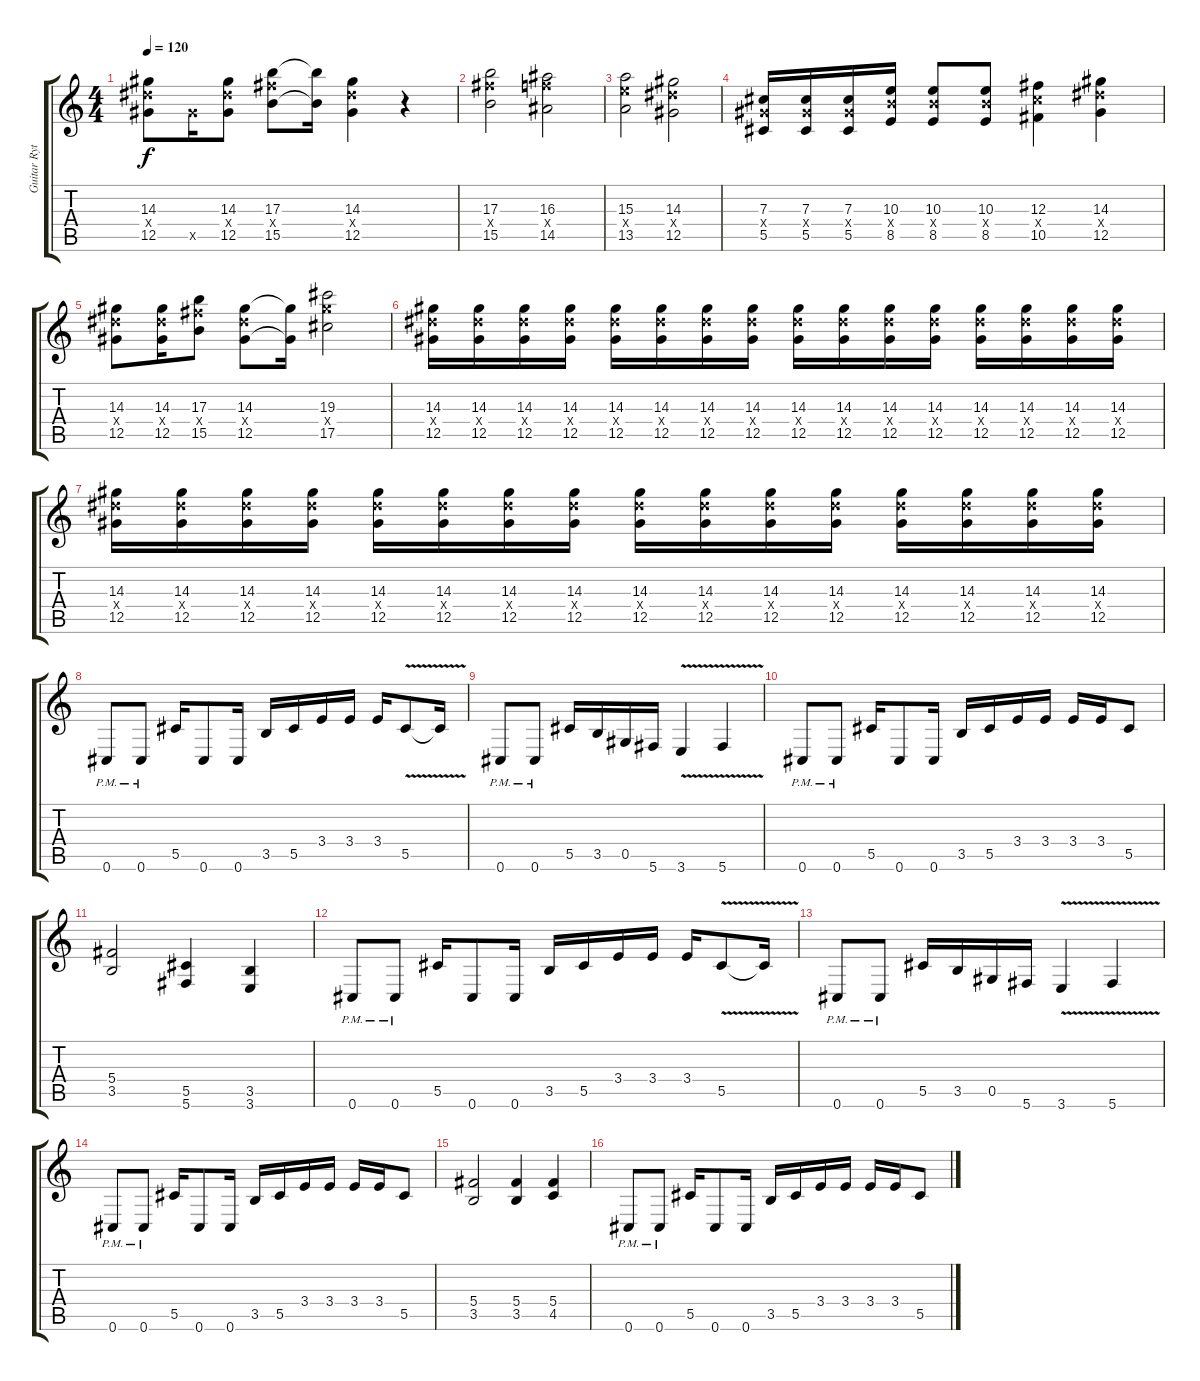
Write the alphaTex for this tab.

\track ("Guitar Rythm" "Guitar Ryt") {instrument distortionguitar}
\staff {score tabs}
\tuning (Eb4 Bb3 Gb3 Db3 Ab2 Db2) {hide}
\ts (4 4)
\tempo 120
\clef g2
\ks c
(14.3 14.4{x} 12.5).8{dy f} 12.5{x}.16 (14.3 14.4{x} 12.5).8 (17.3 17.4{x} 15.5).8 (17.3{t} 15.5{t}).16 (14.3 14.4{x} 12.5).4 r.4 |
(17.3 17.4{x} 15.5).2 (16.3 16.4{x} 14.5).2 |
(15.3 15.4{x} 13.5).2 (14.3 14.4{x} 12.5).2 |
(7.3 7.4{x} 5.5).16 (7.3 7.4{x} 5.5).16 (7.3 7.4{x} 5.5).16 (10.3 10.4{x} 8.5).16 (10.3 10.4{x} 8.5).8 (10.3 10.4{x} 8.5).8 (12.3 12.4{x} 10.5).4 (14.3 14.4{x} 12.5).4 |
(14.3 14.4{x} 12.5).8 (14.3 14.4{x} 12.5).16 (17.3 17.4{x} 15.5).8 (14.3 14.4{x} 12.5).8 (14.3{t} 12.5{t}).16 (19.3 19.4{x} 17.5).2 |
(14.3 14.4{x} 12.5).16 (14.3 14.4{x} 12.5).16 (14.3 14.4{x} 12.5).16 (14.3 14.4{x} 12.5).16 (14.3 14.4{x} 12.5).16 (14.3 14.4{x} 12.5).16 (14.3 14.4{x} 12.5).16 (14.3 14.4{x} 12.5).16 (14.3 14.4{x} 12.5).16 (14.3 14.4{x} 12.5).16 (14.3 14.4{x} 12.5).16 (14.3 14.4{x} 12.5).16 (14.3 14.4{x} 12.5).16 (14.3 14.4{x} 12.5).16 (14.3 14.4{x} 12.5).16 (14.3 14.4{x} 12.5).16 |
(14.3 14.4{x} 12.5).16 (14.3 14.4{x} 12.5).16 (14.3 14.4{x} 12.5).16 (14.3 14.4{x} 12.5).16 (14.3 14.4{x} 12.5).16 (14.3 14.4{x} 12.5).16 (14.3 14.4{x} 12.5).16 (14.3 14.4{x} 12.5).16 (14.3 14.4{x} 12.5).16 (14.3 14.4{x} 12.5).16 (14.3 14.4{x} 12.5).16 (14.3 14.4{x} 12.5).16 (14.3 14.4{x} 12.5).16 (14.3 14.4{x} 12.5).16 (14.3 14.4{x} 12.5).16 (14.3 14.4{x} 12.5).16 |
0.6{pm}.8 0.6{pm}.8 5.5.16 0.6.8 0.6.16 3.5.16 5.5.16 3.4.16 3.4.16 3.4.16 5.5{v}.8 5.5{t}.16 |
0.6{pm}.8 0.6{pm}.8 5.5.16 3.5.16 0.5.16 5.6.16 3.6{v}.4 5.6{v}.4 |
0.6{pm}.8 0.6{pm}.8 5.5.16 0.6.8 0.6.16 3.5.16 5.5.16 3.4.16 3.4.16 3.4.16 3.4.16 5.5.8 |
(5.4 3.5).2 (5.5 5.6).4 (3.5 3.6).4 |
0.6{pm}.8 0.6{pm}.8 5.5.16 0.6.8 0.6.16 3.5.16 5.5.16 3.4.16 3.4.16 3.4.16 5.5{v}.8 5.5{t}.16 |
0.6{pm}.8 0.6{pm}.8 5.5.16 3.5.16 0.5.16 5.6.16 3.6{v}.4 5.6{v}.4 |
0.6{pm}.8 0.6{pm}.8 5.5.16 0.6.8 0.6.16 3.5.16 5.5.16 3.4.16 3.4.16 3.4.16 3.4.16 5.5.8 |
(5.4 3.5).2 (5.4 3.5).4 (5.4 4.5).4 |
0.6{pm}.8 0.6{pm}.8 5.5.16 0.6.8 0.6.16 3.5.16 5.5.16 3.4.16 3.4.16 3.4.16 3.4.16 5.5.8
